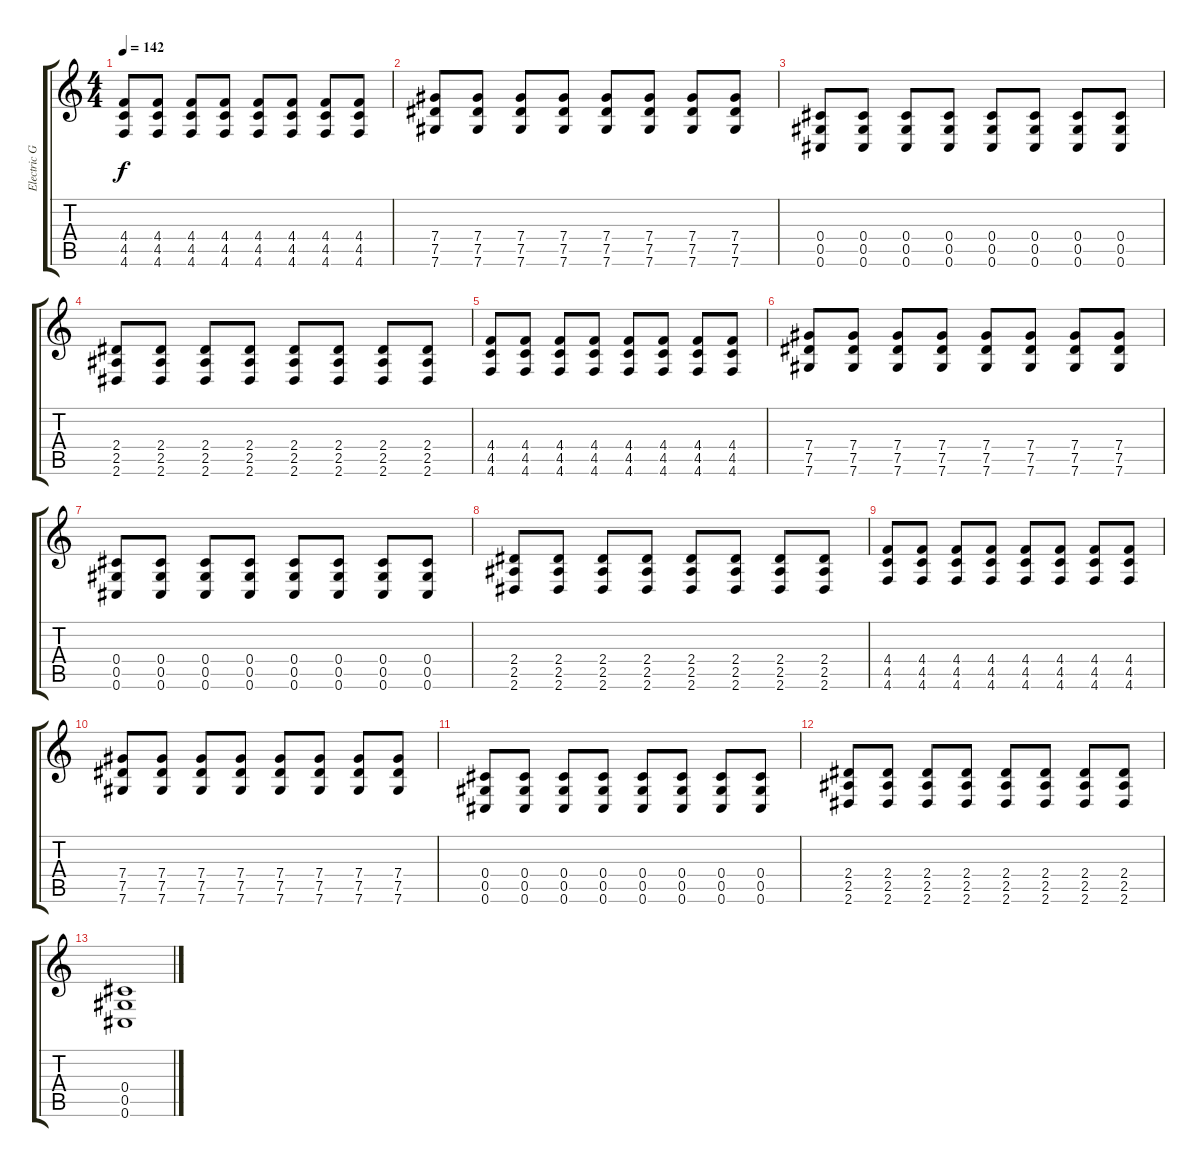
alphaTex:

\track ("Electric Guitar" "Electric G") {instrument overdrivenguitar}
\staff {score tabs}
\tuning (Eb4 Bb3 Gb3 Db3 Ab2 Db2) {hide}
\ts (4 4)
\tempo 142
\clef g2
\ks c
(4.4 4.5 4.6).8{dy f} (4.4 4.5 4.6).8 (4.4 4.5 4.6).8 (4.4 4.5 4.6).8 (4.4 4.5 4.6).8 (4.4 4.5 4.6).8 (4.4 4.5 4.6).8 (4.4 4.5 4.6).8 |
(7.4 7.5 7.6).8 (7.4 7.5 7.6).8 (7.4 7.5 7.6).8 (7.4 7.5 7.6).8 (7.4 7.5 7.6).8 (7.4 7.5 7.6).8 (7.4 7.5 7.6).8 (7.4 7.5 7.6).8 |
(0.4 0.5 0.6).8 (0.4 0.5 0.6).8 (0.4 0.5 0.6).8 (0.4 0.5 0.6).8 (0.4 0.5 0.6).8 (0.4 0.5 0.6).8 (0.4 0.5 0.6).8 (0.4 0.5 0.6).8 |
(2.4 2.5 2.6).8 (2.4 2.5 2.6).8 (2.4 2.5 2.6).8 (2.4 2.5 2.6).8 (2.4 2.5 2.6).8 (2.4 2.5 2.6).8 (2.4 2.5 2.6).8 (2.4 2.5 2.6).8 |
(4.4 4.5 4.6).8 (4.4 4.5 4.6).8 (4.4 4.5 4.6).8 (4.4 4.5 4.6).8 (4.4 4.5 4.6).8 (4.4 4.5 4.6).8 (4.4 4.5 4.6).8 (4.4 4.5 4.6).8 |
(7.4 7.5 7.6).8 (7.4 7.5 7.6).8 (7.4 7.5 7.6).8 (7.4 7.5 7.6).8 (7.4 7.5 7.6).8 (7.4 7.5 7.6).8 (7.4 7.5 7.6).8 (7.4 7.5 7.6).8 |
(0.4 0.5 0.6).8 (0.4 0.5 0.6).8 (0.4 0.5 0.6).8 (0.4 0.5 0.6).8 (0.4 0.5 0.6).8 (0.4 0.5 0.6).8 (0.4 0.5 0.6).8 (0.4 0.5 0.6).8 |
(2.4 2.5 2.6).8 (2.4 2.5 2.6).8 (2.4 2.5 2.6).8 (2.4 2.5 2.6).8 (2.4 2.5 2.6).8 (2.4 2.5 2.6).8 (2.4 2.5 2.6).8 (2.4 2.5 2.6).8 |
(4.4 4.5 4.6).8 (4.4 4.5 4.6).8 (4.4 4.5 4.6).8 (4.4 4.5 4.6).8 (4.4 4.5 4.6).8 (4.4 4.5 4.6).8 (4.4 4.5 4.6).8 (4.4 4.5 4.6).8 |
(7.4 7.5 7.6).8 (7.4 7.5 7.6).8 (7.4 7.5 7.6).8 (7.4 7.5 7.6).8 (7.4 7.5 7.6).8 (7.4 7.5 7.6).8 (7.4 7.5 7.6).8 (7.4 7.5 7.6).8 |
(0.4 0.5 0.6).8 (0.4 0.5 0.6).8 (0.4 0.5 0.6).8 (0.4 0.5 0.6).8 (0.4 0.5 0.6).8 (0.4 0.5 0.6).8 (0.4 0.5 0.6).8 (0.4 0.5 0.6).8 |
(2.4 2.5 2.6).8 (2.4 2.5 2.6).8 (2.4 2.5 2.6).8 (2.4 2.5 2.6).8 (2.4 2.5 2.6).8 (2.4 2.5 2.6).8 (2.4 2.5 2.6).8 (2.4 2.5 2.6).8 |
(0.4 0.5 0.6).1
